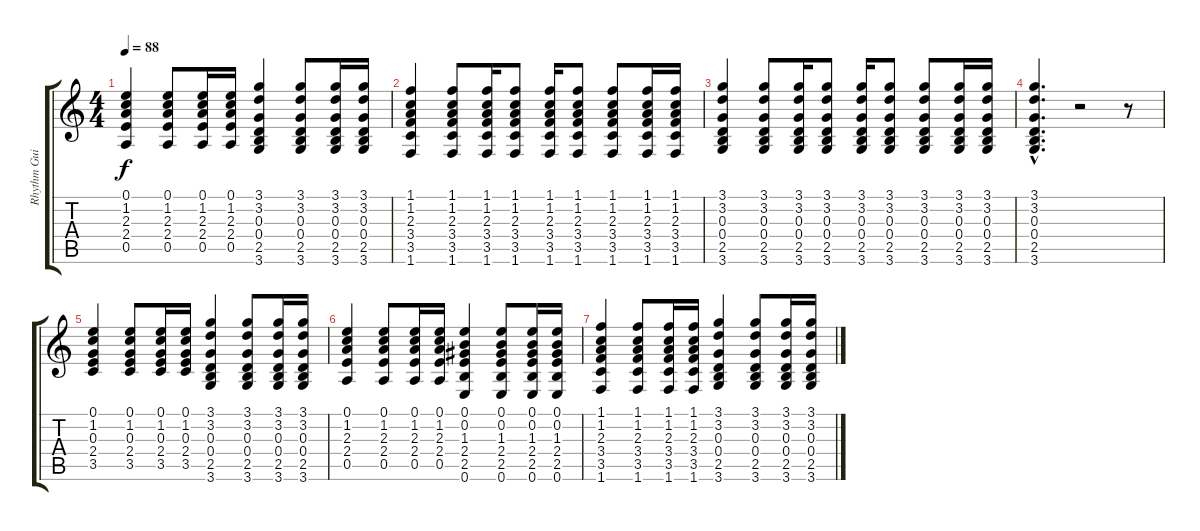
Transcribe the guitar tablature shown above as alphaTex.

\track ("Rhythm Guitar" "Rhythm Gui") {instrument overdrivenguitar}
\staff {score tabs}
\tuning (E4 B3 G3 D3 A2 E2) {hide}
\ts (4 4)
\tempo 88
\clef g2
\ks c
(0.1 1.2 2.3 2.4 0.5).4{dy f} (0.1 1.2 2.3 2.4 0.5).8 (0.1 1.2 2.3 2.4 0.5).16 (0.1 1.2 2.3 2.4 0.5).16 (3.1 3.2 0.3 0.4 2.5 3.6).4 (3.1 3.2 0.3 0.4 2.5 3.6).8 (3.1 3.2 0.3 0.4 2.5 3.6).16 (3.1 3.2 0.3 0.4 2.5 3.6).16 |
(1.1 1.2 2.3 3.4 3.5 1.6).4 (1.1 1.2 2.3 3.4 3.5 1.6).8 (1.1 1.2 2.3 3.4 3.5 1.6).16 (1.1 1.2 2.3 3.4 3.5 1.6).8 (1.1 1.2 2.3 3.4 3.5 1.6).16 (1.1 1.2 2.3 3.4 3.5 1.6).8 (1.1 1.2 2.3 3.4 3.5 1.6).8 (1.1 1.2 2.3 3.4 3.5 1.6).16 (1.1 1.2 2.3 3.4 3.5 1.6).16 |
(3.1 3.2 0.3 0.4 2.5 3.6).4 (3.1 3.2 0.3 0.4 2.5 3.6).8 (3.1 3.2 0.3 0.4 2.5 3.6).16 (3.1 3.2 0.3 0.4 2.5 3.6).8 (3.1 3.2 0.3 0.4 2.5 3.6).16 (3.1 3.2 0.3 0.4 2.5 3.6).8 (3.1 3.2 0.3 0.4 2.5 3.6).8 (3.1 3.2 0.3 0.4 2.5 3.6).16 (3.1 3.2 0.3 0.4 2.5 3.6).16 |
(3.1{hac} 3.2{hac} 0.3{hac} 0.4{hac} 2.5{hac} 3.6{hac}).4{d} r.2 r.8 |
(0.1 1.2 0.3 2.4 3.5).4{volume 0} (0.1 1.2 0.3 2.4 3.5).8 (0.1 1.2 0.3 2.4 3.5).16 (0.1 1.2 0.3 2.4 3.5).16 (3.1 3.2 0.3 0.4 2.5 3.6).4 (3.1 3.2 0.3 0.4 2.5 3.6).8 (3.1 3.2 0.3 0.4 2.5 3.6).16 (3.1 3.2 0.3 0.4 2.5 3.6).16 |
(0.1 1.2 2.3 2.4 0.5).4 (0.1 1.2 2.3 2.4 0.5).8 (0.1 1.2 2.3 2.4 0.5).16 (0.1 1.2 2.3 2.4 0.5).16 (0.1 0.2 1.3 2.4 2.5 0.6).4 (0.1 0.2 1.3 2.4 2.5 0.6).8 (0.1 0.2 1.3 2.4 2.5 0.6).16 (0.1 0.2 1.3 2.4 2.5 0.6).16 |
(1.1 1.2 2.3 3.4 3.5 1.6).4 (1.1 1.2 2.3 3.4 3.5 1.6).8 (1.1 1.2 2.3 3.4 3.5 1.6).16 (1.1 1.2 2.3 3.4 3.5 1.6).16 (3.1 3.2 0.3 0.4 2.5 3.6).4 (3.1 3.2 0.3 0.4 2.5 3.6).8 (3.1 3.2 0.3 0.4 2.5 3.6).16 (3.1 3.2 0.3 0.4 2.5 3.6).16
